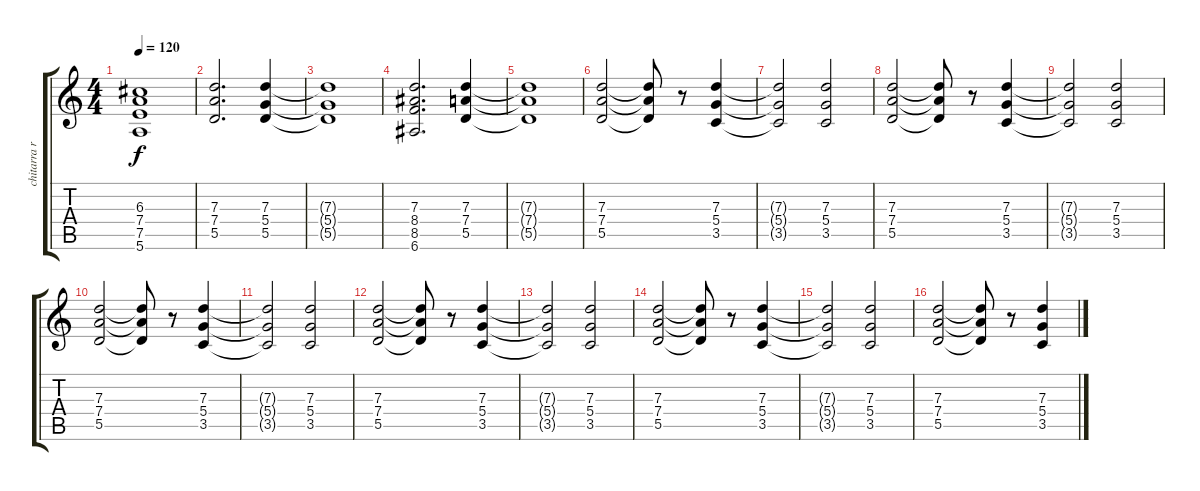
\track ("chitarra riempimento" "chitarra r") {instrument overdrivenguitar}
\staff {score tabs}
\tuning (E4 B3 G3 D3 A2 E2) {hide}
\ts (4 4)
\tempo 120
\clef g2
\ks c
(6.3{t} 7.4{t} 7.5{t} 5.6{t}).1{dy f} |
(7.3 7.4 5.5).2{d} (7.3 5.4 5.5).4 |
(7.3{t} 5.4{t} 5.5{t}).1 |
(7.3 8.4 8.5 6.6).2{d} (7.3 7.4 5.5).4 |
(7.3{t} 7.4{t} 5.5{t}).1 |
(7.3 7.4 5.5).2 (7.3{t} 7.4{t} 5.5{t}).8 r.8 (7.3 5.4 3.5).4 |
(7.3{t} 5.4{t} 3.5{t}).2 (7.3 5.4 3.5).2 |
(7.3 7.4 5.5).2 (7.3{t} 7.4{t} 5.5{t}).8 r.8 (7.3 5.4 3.5).4 |
(7.3{t} 5.4{t} 3.5{t}).2 (7.3 5.4 3.5).2 |
(7.3 7.4 5.5).2 (7.3{t} 7.4{t} 5.5{t}).8 r.8 (7.3 5.4 3.5).4 |
(7.3{t} 5.4{t} 3.5{t}).2 (7.3 5.4 3.5).2 |
(7.3 7.4 5.5).2 (7.3{t} 7.4{t} 5.5{t}).8 r.8 (7.3 5.4 3.5).4 |
(7.3{t} 5.4{t} 3.5{t}).2 (7.3 5.4 3.5).2 |
(7.3 7.4 5.5).2 (7.3{t} 7.4{t} 5.5{t}).8 r.8 (7.3 5.4 3.5).4 |
(7.3{t} 5.4{t} 3.5{t}).2 (7.3 5.4 3.5).2 |
(7.3 7.4 5.5).2 (7.3{t} 7.4{t} 5.5{t}).8 r.8 (7.3 5.4 3.5).4
